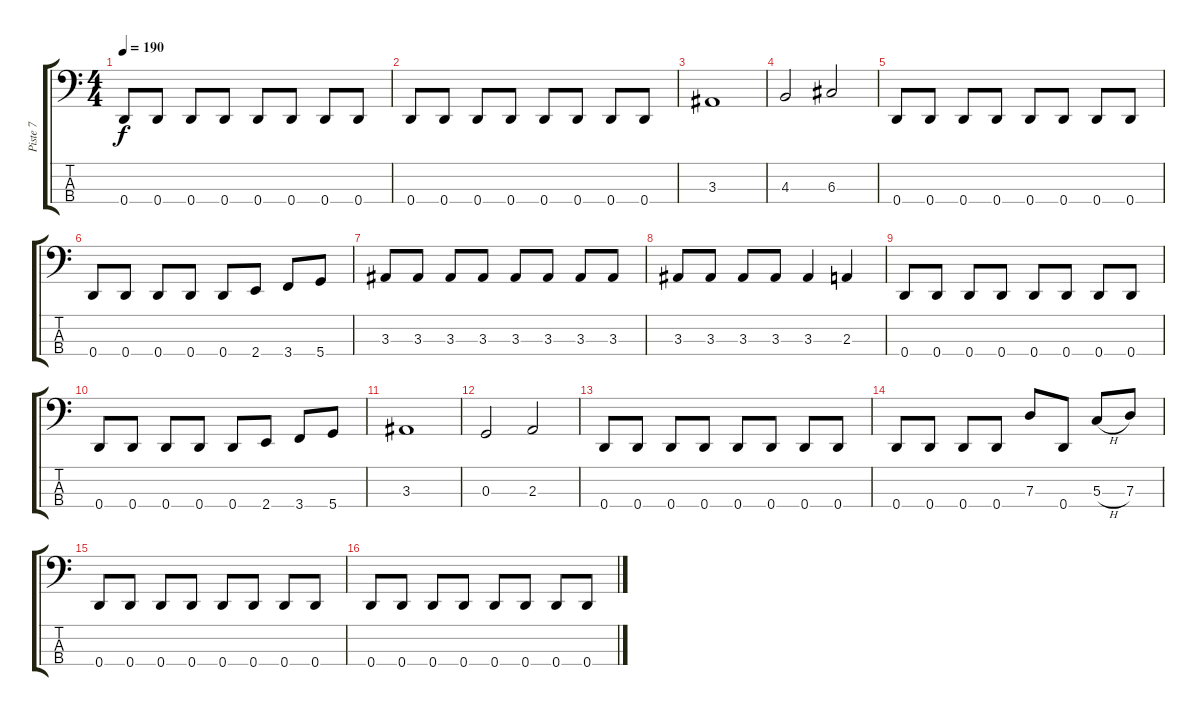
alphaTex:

\track ("Piste 7" "Piste 7") {instrument electricbassfinger}
\staff {score tabs}
\tuning (F2 C2 G1 D1) {hide}
\ts (4 4)
\tempo 190
\clef f4
\ks c
0.4.8{dy f} 0.4.8 0.4.8 0.4.8 0.4.8 0.4.8 0.4.8 0.4.8 |
0.4.8 0.4.8 0.4.8 0.4.8 0.4.8 0.4.8 0.4.8 0.4.8 |
3.3.1 |
4.3.2 6.3.2 |
0.4.8 0.4.8 0.4.8 0.4.8 0.4.8 0.4.8 0.4.8 0.4.8 |
0.4.8 0.4.8 0.4.8 0.4.8 0.4.8 2.4.8 3.4.8 5.4.8 |
3.3.8 3.3.8 3.3.8 3.3.8 3.3.8 3.3.8 3.3.8 3.3.8 |
3.3.8 3.3.8 3.3.8 3.3.8 3.3.4 2.3.4 |
0.4.8 0.4.8 0.4.8 0.4.8 0.4.8 0.4.8 0.4.8 0.4.8 |
0.4.8 0.4.8 0.4.8 0.4.8 0.4.8 2.4.8 3.4.8 5.4.8 |
3.3.1 |
0.3.2 2.3.2 |
0.4.8 0.4.8 0.4.8 0.4.8 0.4.8 0.4.8 0.4.8 0.4.8 |
0.4.8 0.4.8 0.4.8 0.4.8 7.3.8 0.4.8 5.3{h}.8 7.3.8 |
0.4.8 0.4.8 0.4.8 0.4.8 0.4.8 0.4.8 0.4.8 0.4.8 |
0.4.8 0.4.8 0.4.8 0.4.8 0.4.8 0.4.8 0.4.8 0.4.8
